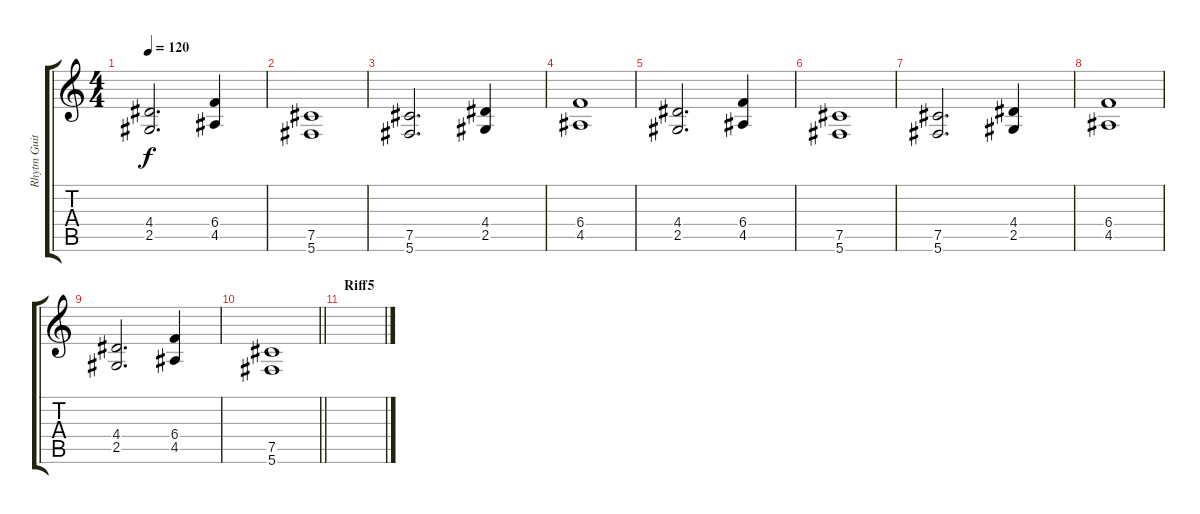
\track ("Rhytm Guitar 1" "Rhytm Guit") {instrument distortionguitar}
\staff {score tabs}
\tuning (Db4 Ab3 E3 B2 Gb2 Db2) {hide}
\ts (4 4)
\tempo 120
\clef g2
\ks c
(4.4 2.5).2{d dy f} (6.4 4.5).4 |
(7.5 5.6).1 |
(7.5 5.6).2{d volume 7} (4.4 2.5).4 |
(6.4 4.5).1 |
(4.4 2.5).2{d} (6.4 4.5).4 |
(7.5 5.6).1 |
(7.5 5.6).2{d} (4.4 2.5).4 |
(6.4 4.5).1 |
(4.4 2.5).2{d} (6.4 4.5).4 |
\barLineRight lightlight
(7.5 5.6).1 |
\section ("" "Riff5")
